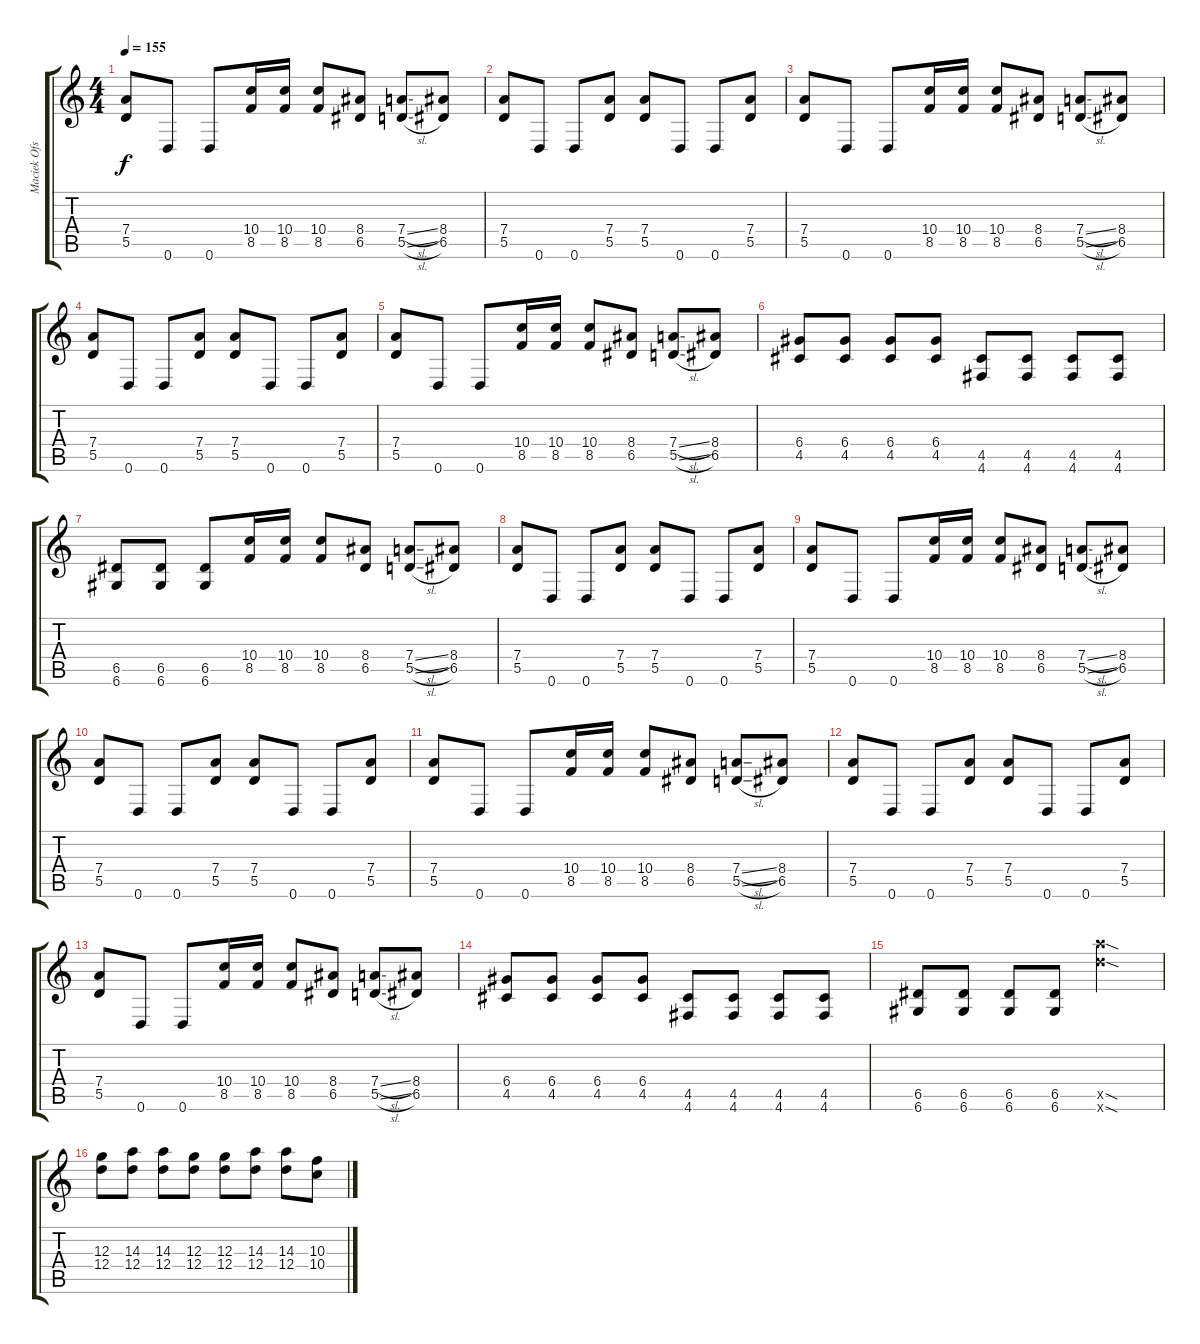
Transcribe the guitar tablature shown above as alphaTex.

\track ("Maciek Ofstad" "Maciek Ofs") {instrument distortionguitar}
\staff {score tabs}
\tuning (E4 B3 G3 D3 A2 D2) {hide}
\ts (4 4)
\tempo 155
\clef g2
\ks c
(7.4 5.5).8{dy f} 0.6.8 0.6.8 (10.4 8.5).16 (10.4 8.5).16 (10.4 8.5).8 (8.4 6.5).8 (7.4{sl} 5.5{sl}).8 (8.4 6.5).8 |
(7.4 5.5).8 0.6.8 0.6.8 (7.4 5.5).8 (7.4 5.5).8 0.6.8 0.6.8 (7.4 5.5).8 |
(7.4 5.5).8 0.6.8 0.6.8 (10.4 8.5).16 (10.4 8.5).16 (10.4 8.5).8 (8.4 6.5).8 (7.4{sl} 5.5{sl}).8 (8.4 6.5).8 |
(7.4 5.5).8 0.6.8 0.6.8 (7.4 5.5).8 (7.4 5.5).8 0.6.8 0.6.8 (7.4 5.5).8 |
(7.4 5.5).8 0.6.8 0.6.8 (10.4 8.5).16 (10.4 8.5).16 (10.4 8.5).8 (8.4 6.5).8 (7.4{sl} 5.5{sl}).8 (8.4 6.5).8 |
(6.4 4.5).8 (6.4 4.5).8 (6.4 4.5).8 (6.4 4.5).8 (4.5 4.6).8 (4.5 4.6).8 (4.5 4.6).8 (4.5 4.6).8 |
(6.5 6.6).8 (6.5 6.6).8 (6.5 6.6).8 (10.4 8.5).16 (10.4 8.5).16 (10.4 8.5).8 (8.4 6.5).8 (7.4{sl} 5.5{sl}).8 (8.4 6.5).8 |
(7.4 5.5).8 0.6.8 0.6.8 (7.4 5.5).8 (7.4 5.5).8 0.6.8 0.6.8 (7.4 5.5).8 |
(7.4 5.5).8 0.6.8 0.6.8 (10.4 8.5).16 (10.4 8.5).16 (10.4 8.5).8 (8.4 6.5).8 (7.4{sl} 5.5{sl}).8 (8.4 6.5).8 |
(7.4 5.5).8 0.6.8 0.6.8 (7.4 5.5).8 (7.4 5.5).8 0.6.8 0.6.8 (7.4 5.5).8 |
(7.4 5.5).8 0.6.8 0.6.8 (10.4 8.5).16 (10.4 8.5).16 (10.4 8.5).8 (8.4 6.5).8 (7.4{sl} 5.5{sl}).8 (8.4 6.5).8 |
(7.4 5.5).8 0.6.8 0.6.8 (7.4 5.5).8 (7.4 5.5).8 0.6.8 0.6.8 (7.4 5.5).8 |
(7.4 5.5).8 0.6.8 0.6.8 (10.4 8.5).16 (10.4 8.5).16 (10.4 8.5).8 (8.4 6.5).8 (7.4{sl} 5.5{sl}).8 (8.4 6.5).8 |
(6.4 4.5).8 (6.4 4.5).8 (6.4 4.5).8 (6.4 4.5).8 (4.5 4.6).8 (4.5 4.6).8 (4.5 4.6).8 (4.5 4.6).8 |
(6.5 6.6).8 (6.5 6.6).8 (6.5 6.6).8 (6.5 6.6).8 (24.5{sod x} 24.6{sod x}).2 |
(12.3 12.4).8 (14.3 12.4).8 (14.3 12.4).8 (12.3 12.4).8 (12.3 12.4).8 (14.3 12.4).8 (14.3 12.4).8 (10.3 10.4).8
